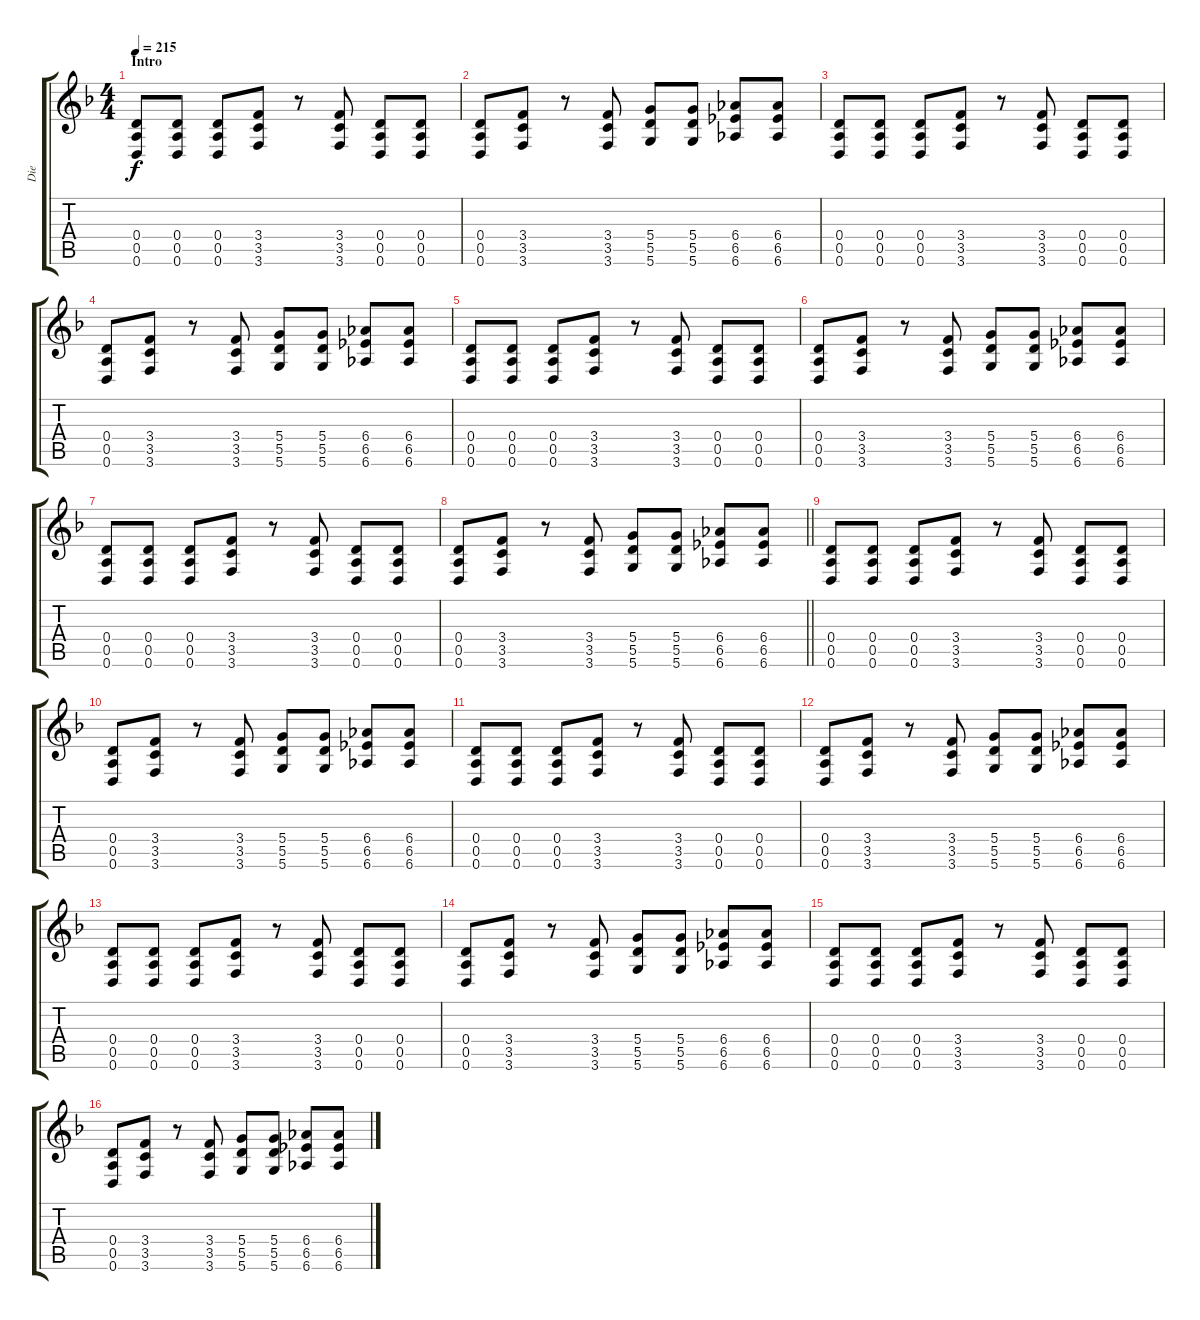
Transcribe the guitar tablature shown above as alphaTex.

\track ("Die" "Die") {instrument distortionguitar}
\staff {score tabs}
\tuning (E4 B3 G3 D3 A2 D2) {hide}
\ts (4 4)
\section ("" "Intro")
\tempo 215
\clef g2
\ks f
(0.4 0.5 0.6).8{dy f instrument distortionguitar} (0.4 0.5 0.6).8 (0.4 0.5 0.6).8 (3.4 3.5 3.6).8 r.8 (3.4 3.5 3.6).8 (0.4 0.5 0.6).8 (0.4 0.5 0.6).8 |
(0.4 0.5 0.6).8 (3.4 3.5 3.6).8 r.8 (3.4 3.5 3.6).8 (5.4 5.5 5.6).8 (5.4 5.5 5.6).8 (6.4 6.5 6.6).8 (6.4 6.5 6.6).8 |
(0.4 0.5 0.6).8 (0.4 0.5 0.6).8 (0.4 0.5 0.6).8 (3.4 3.5 3.6).8 r.8 (3.4 3.5 3.6).8 (0.4 0.5 0.6).8 (0.4 0.5 0.6).8 |
(0.4 0.5 0.6).8 (3.4 3.5 3.6).8 r.8 (3.4 3.5 3.6).8 (5.4 5.5 5.6).8 (5.4 5.5 5.6).8 (6.4 6.5 6.6).8 (6.4 6.5 6.6).8 |
(0.4 0.5 0.6).8 (0.4 0.5 0.6).8 (0.4 0.5 0.6).8 (3.4 3.5 3.6).8 r.8 (3.4 3.5 3.6).8 (0.4 0.5 0.6).8 (0.4 0.5 0.6).8 |
(0.4 0.5 0.6).8 (3.4 3.5 3.6).8 r.8 (3.4 3.5 3.6).8 (5.4 5.5 5.6).8 (5.4 5.5 5.6).8 (6.4 6.5 6.6).8 (6.4 6.5 6.6).8 |
(0.4 0.5 0.6).8 (0.4 0.5 0.6).8 (0.4 0.5 0.6).8 (3.4 3.5 3.6).8 r.8 (3.4 3.5 3.6).8 (0.4 0.5 0.6).8 (0.4 0.5 0.6).8 |
\barLineRight lightlight
(0.4 0.5 0.6).8 (3.4 3.5 3.6).8 r.8 (3.4 3.5 3.6).8 (5.4 5.5 5.6).8 (5.4 5.5 5.6).8 (6.4 6.5 6.6).8 (6.4 6.5 6.6).8 |
(0.4 0.5 0.6).8 (0.4 0.5 0.6).8 (0.4 0.5 0.6).8 (3.4 3.5 3.6).8 r.8 (3.4 3.5 3.6).8 (0.4 0.5 0.6).8 (0.4 0.5 0.6).8 |
(0.4 0.5 0.6).8 (3.4 3.5 3.6).8 r.8 (3.4 3.5 3.6).8 (5.4 5.5 5.6).8 (5.4 5.5 5.6).8 (6.4 6.5 6.6).8 (6.4 6.5 6.6).8 |
(0.4 0.5 0.6).8 (0.4 0.5 0.6).8 (0.4 0.5 0.6).8 (3.4 3.5 3.6).8 r.8 (3.4 3.5 3.6).8 (0.4 0.5 0.6).8 (0.4 0.5 0.6).8 |
(0.4 0.5 0.6).8 (3.4 3.5 3.6).8 r.8 (3.4 3.5 3.6).8 (5.4 5.5 5.6).8 (5.4 5.5 5.6).8 (6.4 6.5 6.6).8 (6.4 6.5 6.6).8 |
(0.4 0.5 0.6).8 (0.4 0.5 0.6).8 (0.4 0.5 0.6).8 (3.4 3.5 3.6).8 r.8 (3.4 3.5 3.6).8 (0.4 0.5 0.6).8 (0.4 0.5 0.6).8 |
(0.4 0.5 0.6).8 (3.4 3.5 3.6).8 r.8 (3.4 3.5 3.6).8 (5.4 5.5 5.6).8 (5.4 5.5 5.6).8 (6.4 6.5 6.6).8 (6.4 6.5 6.6).8 |
(0.4 0.5 0.6).8 (0.4 0.5 0.6).8 (0.4 0.5 0.6).8 (3.4 3.5 3.6).8 r.8 (3.4 3.5 3.6).8 (0.4 0.5 0.6).8 (0.4 0.5 0.6).8 |
(0.4 0.5 0.6).8 (3.4 3.5 3.6).8 r.8 (3.4 3.5 3.6).8 (5.4 5.5 5.6).8 (5.4 5.5 5.6).8 (6.4 6.5 6.6).8 (6.4 6.5 6.6).8
